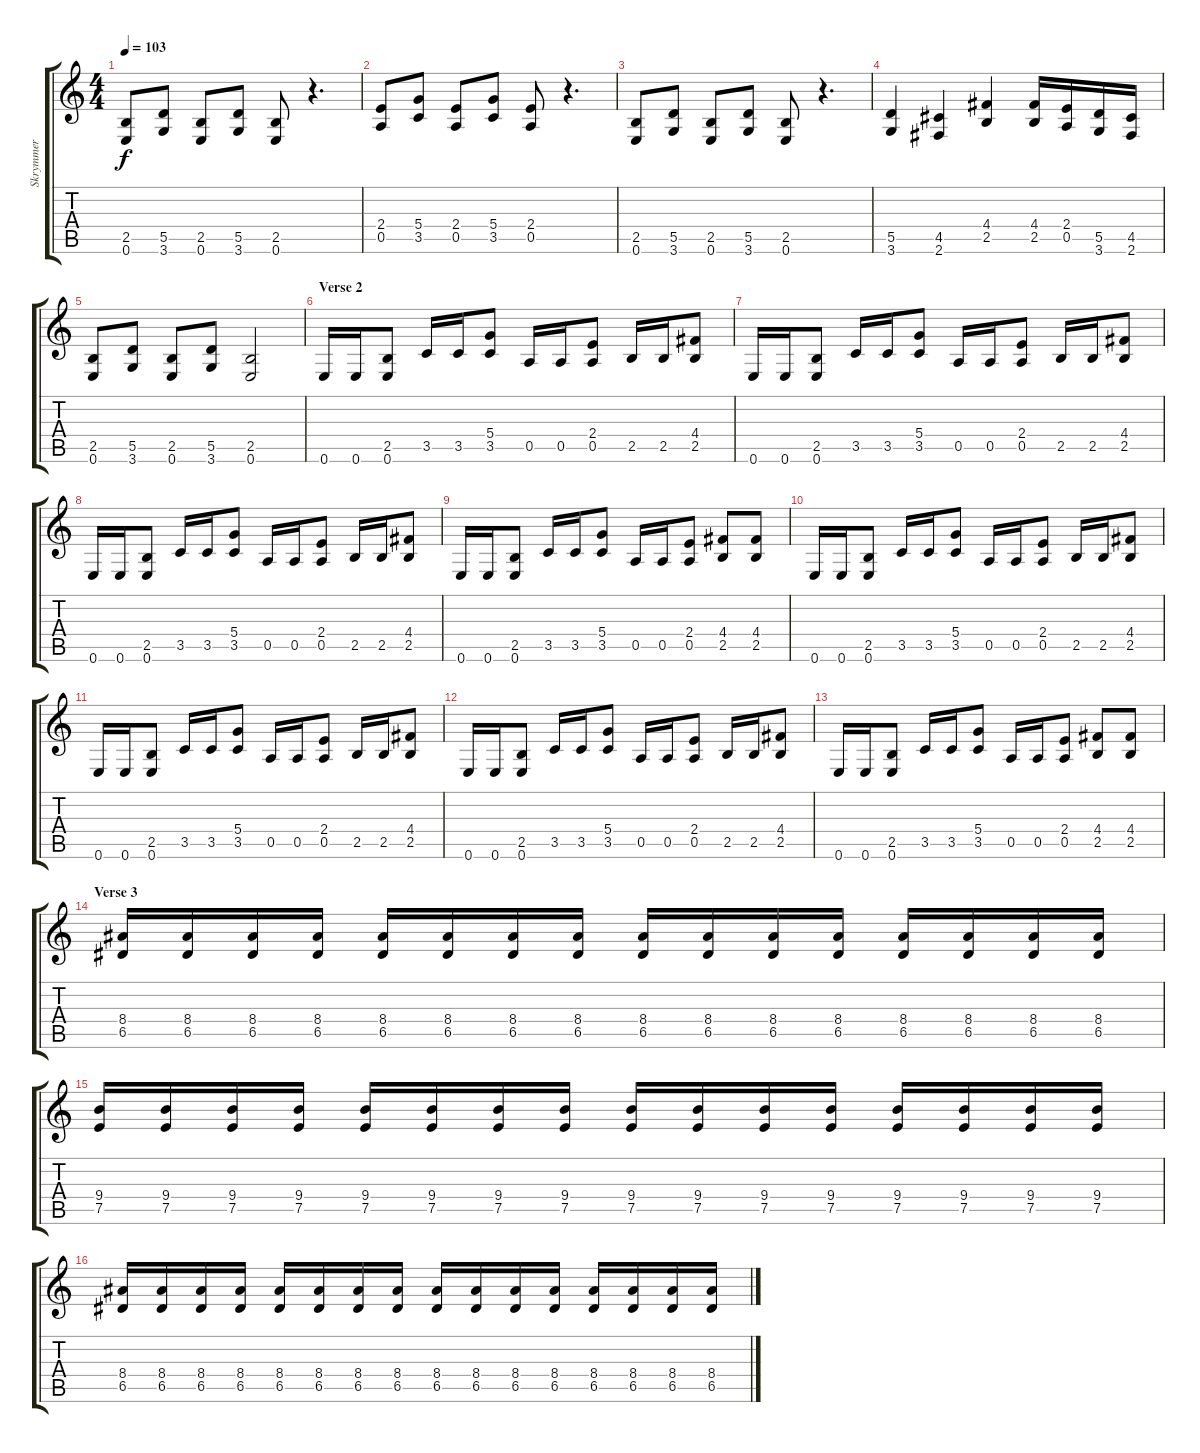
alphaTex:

\track ("Skrymmer" "Skrymmer") {instrument distortionguitar}
\staff {score tabs}
\tuning (E4 B3 G3 D3 A2 E2) {hide}
\ts (4 4)
\tempo 103
\clef g2
\ks c
(2.5 0.6).8{dy f} (5.5 3.6).8 (2.5 0.6).8 (5.5 3.6).8 (2.5 0.6).8 r.4{d} |
(2.4 0.5).8 (5.4 3.5).8 (2.4 0.5).8 (5.4 3.5).8 (2.4 0.5).8 r.4{d} |
(2.5 0.6).8 (5.5 3.6).8 (2.5 0.6).8 (5.5 3.6).8 (2.5 0.6).8 r.4{d} |
\section ("" "")
(5.5 3.6).4 (4.5 2.6).4 (4.4 2.5).4 (4.4 2.5).16 (2.4 0.5).16 (5.5 3.6).16 (4.5 2.6).16 |
(2.5 0.6).8 (5.5 3.6).8 (2.5 0.6).8 (5.5 3.6).8 (2.5 0.6).2 |
\section ("" "Verse 2")
0.6.16 0.6.16 (2.5 0.6).8 3.5.16 3.5.16 (5.4 3.5).8 0.5.16 0.5.16 (2.4 0.5).8 2.5.16 2.5.16 (4.4 2.5).8 |
0.6.16 0.6.16 (2.5 0.6).8 3.5.16 3.5.16 (5.4 3.5).8 0.5.16 0.5.16 (2.4 0.5).8 2.5.16 2.5.16 (4.4 2.5).8 |
0.6.16 0.6.16 (2.5 0.6).8 3.5.16 3.5.16 (5.4 3.5).8 0.5.16 0.5.16 (2.4 0.5).8 2.5.16 2.5.16 (4.4 2.5).8 |
0.6.16 0.6.16 (2.5 0.6).8 3.5.16 3.5.16 (5.4 3.5).8 0.5.16 0.5.16 (2.4 0.5).8 (4.4 2.5).8 (4.4 2.5).8 |
\section ("" "")
0.6.16 0.6.16 (2.5 0.6).8 3.5.16 3.5.16 (5.4 3.5).8 0.5.16 0.5.16 (2.4 0.5).8 2.5.16 2.5.16 (4.4 2.5).8 |
0.6.16 0.6.16 (2.5 0.6).8 3.5.16 3.5.16 (5.4 3.5).8 0.5.16 0.5.16 (2.4 0.5).8 2.5.16 2.5.16 (4.4 2.5).8 |
0.6.16 0.6.16 (2.5 0.6).8 3.5.16 3.5.16 (5.4 3.5).8 0.5.16 0.5.16 (2.4 0.5).8 2.5.16 2.5.16 (4.4 2.5).8 |
0.6.16 0.6.16 (2.5 0.6).8 3.5.16 3.5.16 (5.4 3.5).8 0.5.16 0.5.16 (2.4 0.5).8 (4.4 2.5).8 (4.4 2.5).8 |
\section ("" "Verse 3")
(8.4 6.5).16 (8.4 6.5).16 (8.4 6.5).16 (8.4 6.5).16 (8.4 6.5).16 (8.4 6.5).16 (8.4 6.5).16 (8.4 6.5).16 (8.4 6.5).16 (8.4 6.5).16 (8.4 6.5).16 (8.4 6.5).16 (8.4 6.5).16 (8.4 6.5).16 (8.4 6.5).16 (8.4 6.5).16 |
(9.4 7.5).16 (9.4 7.5).16 (9.4 7.5).16 (9.4 7.5).16 (9.4 7.5).16 (9.4 7.5).16 (9.4 7.5).16 (9.4 7.5).16 (9.4 7.5).16 (9.4 7.5).16 (9.4 7.5).16 (9.4 7.5).16 (9.4 7.5).16 (9.4 7.5).16 (9.4 7.5).16 (9.4 7.5).16 |
(8.4 6.5).16 (8.4 6.5).16 (8.4 6.5).16 (8.4 6.5).16 (8.4 6.5).16 (8.4 6.5).16 (8.4 6.5).16 (8.4 6.5).16 (8.4 6.5).16 (8.4 6.5).16 (8.4 6.5).16 (8.4 6.5).16 (8.4 6.5).16 (8.4 6.5).16 (8.4 6.5).16 (8.4 6.5).16
